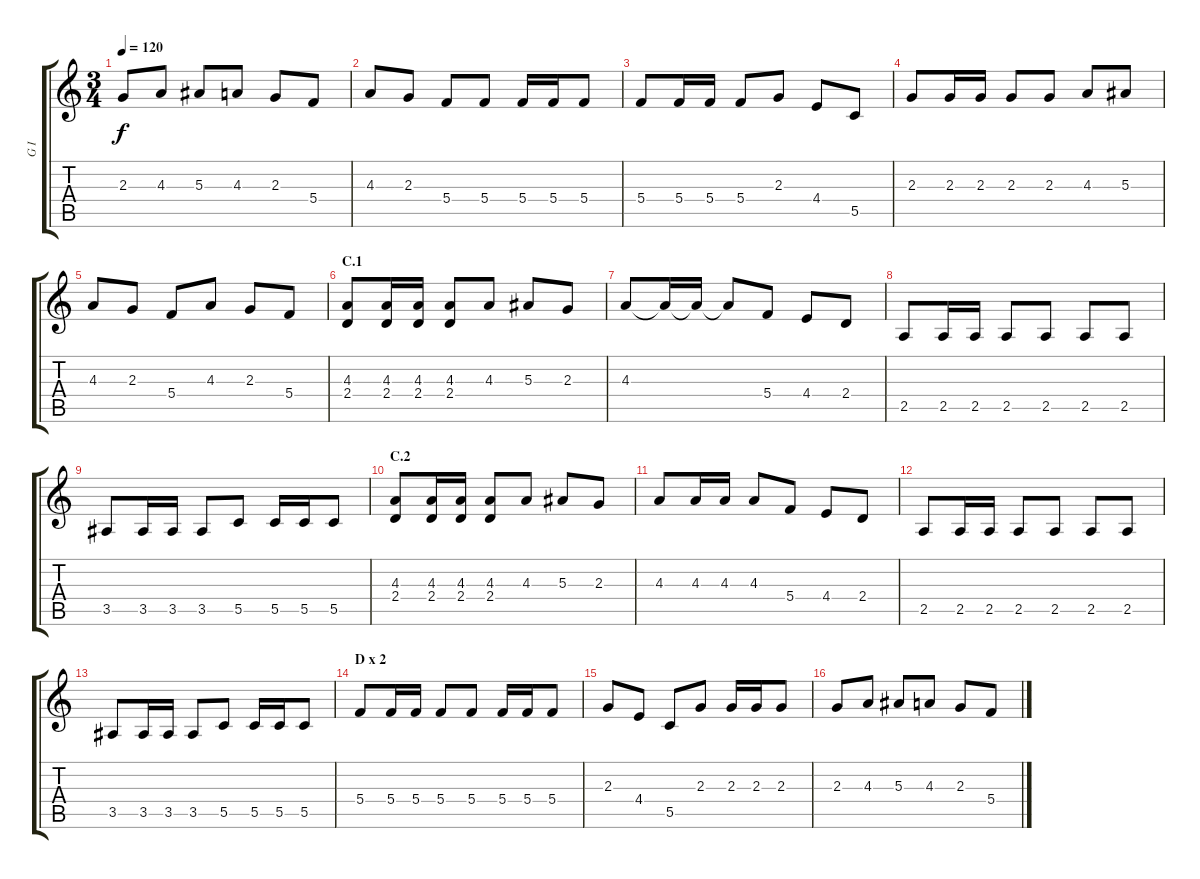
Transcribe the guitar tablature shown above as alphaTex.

\track ("G I" "G I") {instrument distortionguitar}
\staff {score tabs}
\tuning (D4 A3 F3 C3 G2 D2) {hide}
\ts (3 4)
\tempo 120
\clef g2
\ks c
2.3.8{dy f} 4.3.8 5.3.8 4.3.8 2.3.8 5.4.8 |
4.3.8 2.3.8 5.4.8 5.4.8 5.4.16 5.4.16 5.4.8 |
5.4.8 5.4.16 5.4.16 5.4.8 2.3.8 4.4.8 5.5.8 |
2.3.8 2.3.16 2.3.16 2.3.8 2.3.8 4.3.8 5.3.8 |
4.3.8 2.3.8 5.4.8 4.3.8 2.3.8 5.4.8 |
\section ("" "C.1")
(4.3 2.4).8 (4.3 2.4).16 (4.3 2.4).16 (4.3 2.4).8 4.3.8 5.3.8 2.3.8 |
4.3.8 4.3{t}.16 4.3{t}.16 4.3{t}.8 5.4.8 4.4.8 2.4.8 |
2.5.8 2.5.16 2.5.16 2.5.8 2.5.8 2.5.8 2.5.8 |
3.5.8 3.5.16 3.5.16 3.5.8 5.5.8 5.5.16 5.5.16 5.5.8 |
\section ("" "C.2")
(4.3 2.4).8 (4.3 2.4).16 (4.3 2.4).16 (4.3 2.4).8 4.3.8 5.3.8 2.3.8 |
4.3.8 4.3.16 4.3.16 4.3.8 5.4.8 4.4.8 2.4.8 |
2.5.8 2.5.16 2.5.16 2.5.8 2.5.8 2.5.8 2.5.8 |
3.5.8 3.5.16 3.5.16 3.5.8 5.5.8 5.5.16 5.5.16 5.5.8 |
\section ("" "D x 2")
5.4.8 5.4.16 5.4.16 5.4.8 5.4.8 5.4.16 5.4.16 5.4.8 |
2.3.8 4.4.8 5.5.8 2.3.8 2.3.16 2.3.16 2.3.8 |
2.3.8 4.3.8 5.3.8 4.3.8 2.3.8 5.4.8
